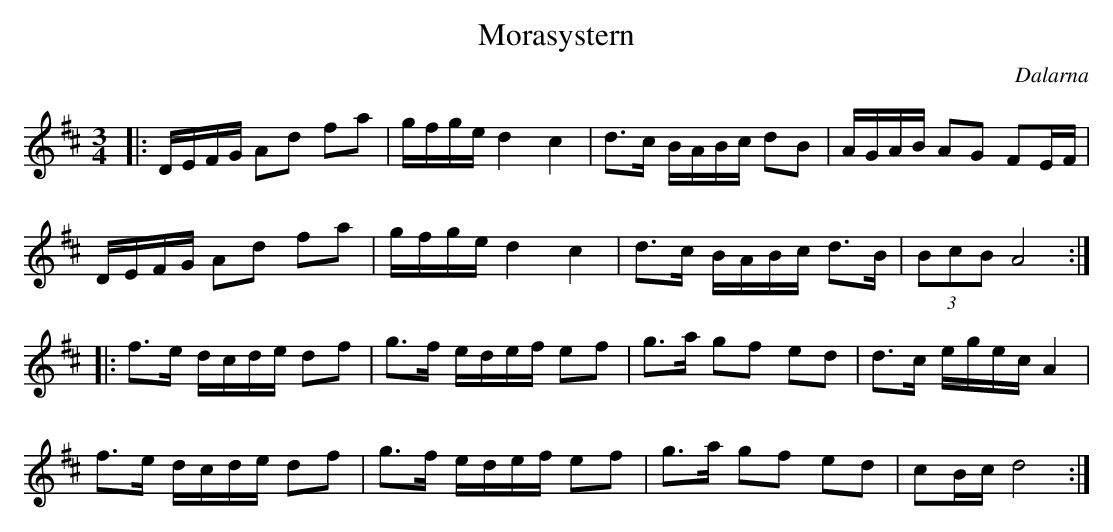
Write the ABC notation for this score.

X:1
T: Morasystern
O: Dalarna
M: 3/4
L: 1/8
K: D
|: D/E/F/G/ Ad fa | g/f/g/e/ d2 c2 | d>c B/A/B/c/ dB | A/G/A/B/ AG FE/F/ |
D/E/F/G/ Ad fa | g/f/g/e/ d2 c2 | d>c B/A/B/c/ d>B | (3BcB A4 :|
|:f>e d/c/d/e/ df | g>f e/d/e/f/ ef | g>a gf ed | d>c e/g/e/c/ A2 |
f>e d/c/d/e/ df | g>f e/d/e/f/ ef | g>a gf ed | cB/c/ d4 :|
